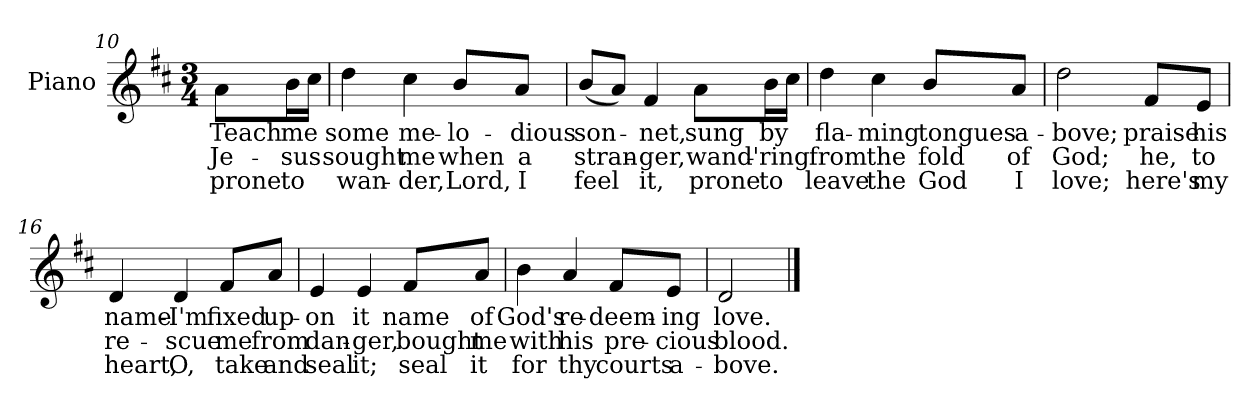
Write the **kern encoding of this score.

**kern	**text	**text	**text
*part1	*part1	*part1	*part1
*staff1	*staff1	*staff1	*staff1
*I"Piano	*	*	*
*I'Pno.	*	*	*
*clefG2	*	*	*
*k[f#c#]	*	*	*
*D:	*	*	*
*M3/4	*	*	*
=10	=10	=10	=10
!	!LO:LY:b:color=#000000	!LO:LY:b:color=#000000	!LO:LY:b:color=#000000
8ai\L	Teach	Je-	prone
!	!LO:LY:b:color=#000000	!LO:LY:b:color=#000000	!LO:LY:b:color=#000000
16bi\L	me	-sus	to
16cc#i\JJ	.	.	.
=11	=11	=11	=11
!	!LO:LY:b:color=#000000	!LO:LY:b:color=#000000	!LO:LY:b:color=#000000
4ddi\	some	sought	wan-
!	!LO:LY:b:color=#000000	!LO:LY:b:color=#000000	!LO:LY:b:color=#000000
4cc#i\	me-	me	-der,
!	!LO:LY:b:color=#000000	!LO:LY:b:color=#000000	!LO:LY:b:color=#000000
8bi/L	-lo-	when	Lord,
!	!LO:LY:b:color=#000000	!LO:LY:b:color=#000000	!LO:LY:b:color=#000000
8ai/J	-dious	a	I
!!LO:LB:g=z
=12	=12	=12	=12
!	!LO:LY:b:color=#000000	!LO:LY:b:color=#000000	!LO:LY:b:color=#000000
(8bi/L	son-	stran-	feel
8ai/J)	.	.	.
!	!LO:LY:b:color=#000000	!LO:LY:b:color=#000000	!LO:LY:b:color=#000000
4f#i/	-net,	-ger,	it,
!	!LO:LY:b:color=#000000	!LO:LY:b:color=#000000	!LO:LY:b:color=#000000
8ai\L	sung	wand'-	prone
!	!LO:LY:b:color=#000000	!LO:LY:b:color=#000000	!LO:LY:b:color=#000000
16bi\L	by	-ring	to
16cc#i\JJ	.	.	.
=13	=13	=13	=13
!	!LO:LY:b:color=#000000	!LO:LY:b:color=#000000	!LO:LY:b:color=#000000
4ddi\	fla-	from	leave
!	!LO:LY:b:color=#000000	!LO:LY:b:color=#000000	!LO:LY:b:color=#000000
4cc#i\	-ming	the	the
!	!LO:LY:b:color=#000000	!LO:LY:b:color=#000000	!LO:LY:b:color=#000000
8bi/L	tongues	fold	God
!	!LO:LY:b:color=#000000	!LO:LY:b:color=#000000	!LO:LY:b:color=#000000
8ai/J	a-	of	I
=14	=14	=14	=14
!	!LO:LY:b:color=#000000	!LO:LY:b:color=#000000	!LO:LY:b:color=#000000
2ddi\	-bove;	God;	love;
=15-	=15-	=15-	=15-
!	!LO:LY:b:color=#000000	!LO:LY:b:color=#000000	!LO:LY:b:color=#000000
8f#i/L	praise	he,	here's
!	!LO:LY:b:color=#000000	!LO:LY:b:color=#000000	!LO:LY:b:color=#000000
8ei/J	his	to	my
!!LO:LB:g=z
=16	=16	=16	=16
!	!LO:LY:b:color=#000000	!LO:LY:b:color=#000000	!LO:LY:b:color=#000000
4di/	name-	re-	heart,
!	!LO:LY:b:color=#000000	!LO:LY:b:color=#000000	!LO:LY:b:color=#000000
4di/	-I'm	-scue	O,
!	!LO:LY:b:color=#000000	!LO:LY:b:color=#000000	!LO:LY:b:color=#000000
8f#i/L	fixed	me	take
!	!LO:LY:b:color=#000000	!LO:LY:b:color=#000000	!LO:LY:b:color=#000000
8ai/J	up-	from	and
=17	=17	=17	=17
!	!LO:LY:b:color=#000000	!LO:LY:b:color=#000000	!LO:LY:b:color=#000000
4ei/	-on	dan-	seal
!	!LO:LY:b:color=#000000	!LO:LY:b:color=#000000	!LO:LY:b:color=#000000
4ei/	it	-ger,	it;
!	!LO:LY:b:color=#000000	!LO:LY:b:color=#000000	!LO:LY:b:color=#000000
8f#i/L	name	bought	seal
!	!LO:LY:b:color=#000000	!LO:LY:b:color=#000000	!LO:LY:b:color=#000000
8ai/J	of	me	it
=18	=18	=18	=18
!	!LO:LY:b:color=#000000	!LO:LY:b:color=#000000	!LO:LY:b:color=#000000
4bi\	God's	with	for
!	!LO:LY:b:color=#000000	!LO:LY:b:color=#000000	!LO:LY:b:color=#000000
4ai/	re-	his	thy
!	!LO:LY:b:color=#000000	!LO:LY:b:color=#000000	!LO:LY:b:color=#000000
8f#i/L	-deem-	pre-	courts
!	!LO:LY:b:color=#000000	!LO:LY:b:color=#000000	!LO:LY:b:color=#000000
8ei/J	-ing	-cious	a-
=19	=19	=19	=19
!	!LO:LY:b:color=#000000	!LO:LY:b:color=#000000	!LO:LY:b:color=#000000
2di/	love.	blood.	-bove.
==	==	==	==
*-	*-	*-	*-
